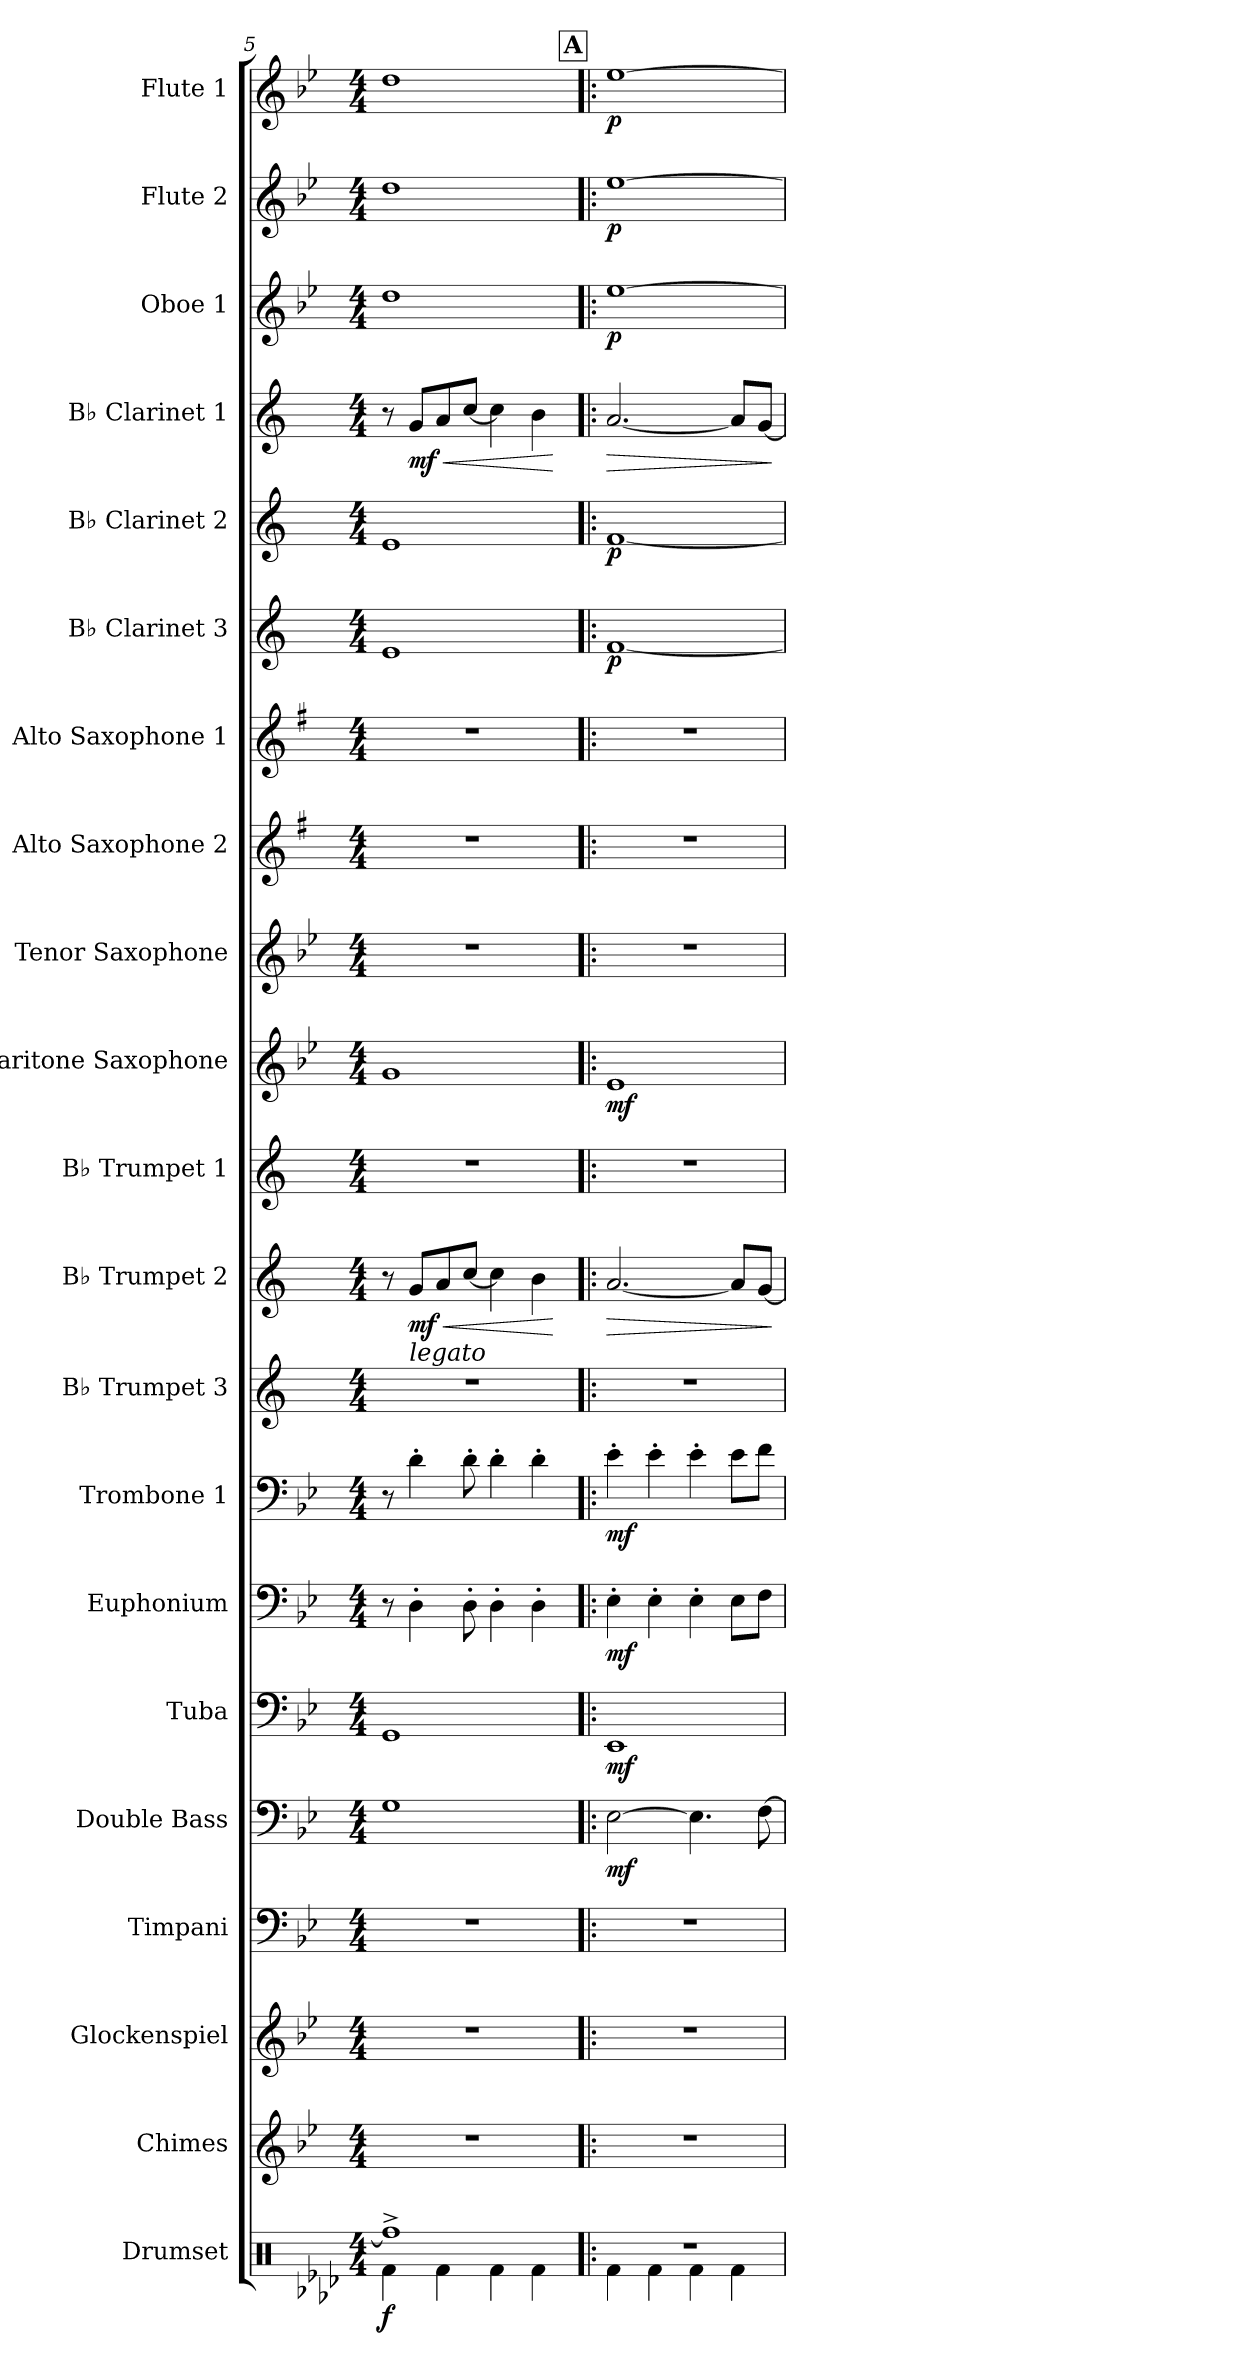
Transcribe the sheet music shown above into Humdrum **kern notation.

**kern	**dynam	**kern	**kern	**kern	**kern	**dynam	**kern	**dynam	**kern	**dynam	**kern	**dynam	**kern	**kern	**dynam	**kern	**kern	**dynam	**kern	**kern	**kern	**kern	**dynam	**kern	**dynam	**kern	**dynam	**kern	**dynam	**kern	**dynam	**kern	**dynam
*part21	*part21	*part20	*part19	*part18	*part17	*part17	*part16	*part16	*part15	*part15	*part14	*part14	*part13	*part12	*part12	*part11	*part10	*part10	*part9	*part8	*part7	*part6	*part6	*part5	*part5	*part4	*part4	*part3	*part3	*part2	*part2	*part1	*part1
*staff21	*staff21	*staff20	*staff19	*staff18	*staff17	*staff17	*staff16	*staff16	*staff15	*staff15	*staff14	*staff14	*staff13	*staff12	*staff12	*staff11	*staff10	*staff10	*staff9	*staff8	*staff7	*staff6	*staff6	*staff5	*staff5	*staff4	*staff4	*staff3	*staff3	*staff2	*staff2	*staff1	*staff1
*I"Drumset	*	*I"Chimes	*I"Glockenspiel	*I"Timpani	*I"Double Bass	*	*I"Tuba	*	*I"Euphonium	*	*I"Trombone 1	*	*I"B♭ Trumpet 3	*I"B♭ Trumpet 2	*	*I"B♭ Trumpet 1	*I"Baritone Saxophone	*	*I"Tenor Saxophone	*I"Alto Saxophone 2	*I"Alto Saxophone 1	*I"B♭ Clarinet 3	*	*I"B♭ Clarinet 2	*	*I"B♭ Clarinet 1	*	*I"Oboe 1	*	*I"Flute 2	*	*I"Flute 1	*
*I'D. Set	*	*I'Cme.	*I'Glk.	*I'Timp.	*I'Db.	*	*I'Tba.	*	*I'Euph.	*	*I'Tbn. 1	*	*I'B♭ Tpt. 3	*I'B♭ Tpt. 2	*	*I'B♭ Tpt. 1	*I'Bar. Sax.	*	*I'T. Sax.	*I'A. Sax. 2	*I'A. Sax. 1	*I'B♭ Cl. 3	*	*I'B♭ Cl. 2	*	*I'B♭ Cl. 1	*	*I'Ob. 1	*	*I'Fl. 2	*	*I'Fl. 1	*
*clefX	*	*clefG2	*clefG2	*clefF4	*clefF4	*	*clefF4	*	*clefF4	*	*clefF4	*	*clefG2	*clefG2	*	*clefG2	*clefG2	*	*clefG2	*clefG2	*clefG2	*clefG2	*	*clefG2	*	*clefG2	*	*clefG2	*	*clefG2	*	*clefG2	*
*	*	*	*ITrd-14c-24	*	*ITrd7c12	*	*	*	*	*	*	*	*ITrd1c2	*ITrd1c2	*	*ITrd1c2	*ITrd12c21	*	*ITrd8c14	*ITrd5c9	*ITrd5c9	*ITrd1c2	*	*ITrd1c2	*	*ITrd1c2	*	*	*	*	*	*	*
*k[b-e-a-d-]	*	*k[b-e-]	*k[b-e-]	*k[b-e-]	*k[b-e-]	*	*k[b-e-]	*	*k[b-e-]	*	*k[b-e-]	*	*k[b-e-]	*k[b-e-]	*	*k[b-e-]	*k[b-e-]	*	*k[b-e-]	*k[b-e-]	*k[b-e-]	*k[b-e-]	*	*k[b-e-]	*	*k[b-e-]	*	*k[b-e-]	*	*k[b-e-]	*	*k[b-e-]	*
*M4/4	*	*M4/4	*M4/4	*M4/4	*M4/4	*	*M4/4	*	*M4/4	*	*M4/4	*	*M4/4	*M4/4	*	*M4/4	*M4/4	*	*M4/4	*M4/4	*M4/4	*M4/4	*	*M4/4	*	*M4/4	*	*M4/4	*	*M4/4	*	*M4/4	*
=5	=5	=5	=5	=5	=5	=5	=5	=5	=5	=5	=5	=5	=5	=5	=5	=5	=5	=5	=5	=5	=5	=5	=5	=5	=5	=5	=5	=5	=5	=5	=5	=5	=5
*^	*	*	*	*	*	*	*	*	*	*	*	*	*	*	*	*	*	*	*	*	*	*	*	*	*	*	*	*	*	*	*	*	*
!	!	!LO:DY:b	!	!	!	!	!	!	!	!	!	!	!	!	!	!	!	!	!	!	!	!	!	!	!	!	!	!	!	!	!	!	!	!
1Rff^]	4Rf\	f	1r	1r	1r	1GG	.	1GG	.	8r	.	8r	.	1r	8r	.	1r	1G	.	1r	1r	1r	1d	.	1d	.	8r	.	1dd	.	1dd	.	1dd	.
!	!	!	!	!	!	!	!	!	!	!	!	!	!	!	!LO:TX:b:i:t=legato	!	!	!	!	!	!	!	!	!	!	!	!	!	!	!	!	!	!	!
!	!	!	!	!	!	!	!	!	!	!	!	!	!	!	!	!LO:HP:b	!	!	!	!	!	!	!	!	!	!	!	!LO:HP:b	!	!	!	!	!	!
!	!	!	!	!	!	!	!	!	!	!	!	!	!	!	!	!LO:DY:n=1:b	!	!	!	!	!	!	!	!	!	!	!	!LO:DY:n=1:b	!	!	!	!	!	!
.	.	.	.	.	.	.	.	.	.	4D'\	.	4d'\	.	.	8f/L	< mf	.	.	.	.	.	.	.	.	.	.	8f/L	< mf	.	.	.	.	.	.
.	4Rf\	.	.	.	.	.	.	.	.	.	.	.	.	.	8g/	.	.	.	.	.	.	.	.	.	.	.	8g/	.	.	.	.	.	.	.
.	.	.	.	.	.	.	.	.	.	8D'\	.	8d'\	.	.	[8b-/J	.	.	.	.	.	.	.	.	.	.	.	[8b-/J	.	.	.	.	.	.	.
.	4Rf\	.	.	.	.	.	.	.	.	4D'\	.	4d'\	.	.	4b-\]	.	.	.	.	.	.	.	.	.	.	.	4b-\]	.	.	.	.	.	.	.
.	4Rf\	.	.	.	.	.	.	.	.	4D'\	.	4d'\	.	.	4a\	.	.	.	.	.	.	.	.	.	.	.	4a\	.	.	.	.	.	.	.
*v	*v	*	*	*	*	*	*	*	*	*	*	*	*	*	*	*	*	*	*	*	*	*	*	*	*	*	*	*	*	*	*	*	*	*
.	.	.	.	.	.	.	.	.	.	.	.	.	.	.	[	.	.	.	.	.	.	.	.	.	.	.	[	.	.	.	.	.	.
!!LO:REH:place=s1:a:B:fs=14:t=A
=6!|:	=6!|:	=6!|:	=6!|:	=6!|:	=6!|:	=6!|:	=6!|:	=6!|:	=6!|:	=6!|:	=6!|:	=6!|:	=6!|:	=6!|:	=6!|:	=6!|:	=6!|:	=6!|:	=6!|:	=6!|:	=6!|:	=6!|:	=6!|:	=6!|:	=6!|:	=6!|:	=6!|:	=6!|:	=6!|:	=6!|:	=6!|:	=6!|:	=6!|:
*^	*	*	*	*	*	*	*	*	*	*	*	*	*	*	*	*	*	*	*	*	*	*	*	*	*	*	*	*	*	*	*	*	*
!	!	!	!	!	!	!	!LO:DY:b	!	!LO:DY:b	!	!LO:DY:b	!	!LO:DY:b	!	!	!LO:HP:b	!	!	!LO:DY:b	!	!	!	!	!LO:DY:b	!	!LO:DY:b	!	!LO:HP:b	!	!LO:DY:b	!	!LO:DY:b	!	!LO:DY:b
1r	4Rf\	.	1r	1r	1r	[2EE-\	mf	1EE-	mf	4E-'\	mf	4e-'\	mf	1r	[2.g/	>	1r	1E-	mf	1r	1r	1r	[1e-	p	[1e-	p	[2.g/	>	[1ee-	p	[1ee-	p	[1ee-	p
.	4Rf\	.	.	.	.	.	.	.	.	4E-'\	.	4e-'\	.	.	.	.	.	.	.	.	.	.	.	.	.	.	.	.	.	.	.	.	.	.
.	4Rf\	.	.	.	.	4.EE-\]	.	.	.	4E-'\	.	4e-'\	.	.	.	.	.	.	.	.	.	.	.	.	.	.	.	.	.	.	.	.	.	.
.	4Rf\	.	.	.	.	.	.	.	.	8E-\L	.	8e-\L	.	.	8g/L]	.	.	.	.	.	.	.	.	.	.	.	8g/L]	.	.	.	.	.	.	.
.	.	.	.	.	.	[8FF\	.	.	.	8F\J	.	8f\J	.	.	[8f/J	.	.	.	.	.	.	.	.	.	.	.	[8f/J	.	.	.	.	.	.	.
*v	*v	*	*	*	*	*	*	*	*	*	*	*	*	*	*	*	*	*	*	*	*	*	*	*	*	*	*	*	*	*	*	*	*	*
.	.	.	.	.	.	.	.	.	.	.	.	.	.	.	]	.	.	.	.	.	.	.	.	.	.	.	]	.	.	.	.	.	.
=	=	=	=	=	=	=	=	=	=	=	=	=	=	=	=	=	=	=	=	=	=	=	=	=	=	=	=	=	=	=	=	=	=
*-	*-	*-	*-	*-	*-	*-	*-	*-	*-	*-	*-	*-	*-	*-	*-	*-	*-	*-	*-	*-	*-	*-	*-	*-	*-	*-	*-	*-	*-	*-	*-	*-	*-
